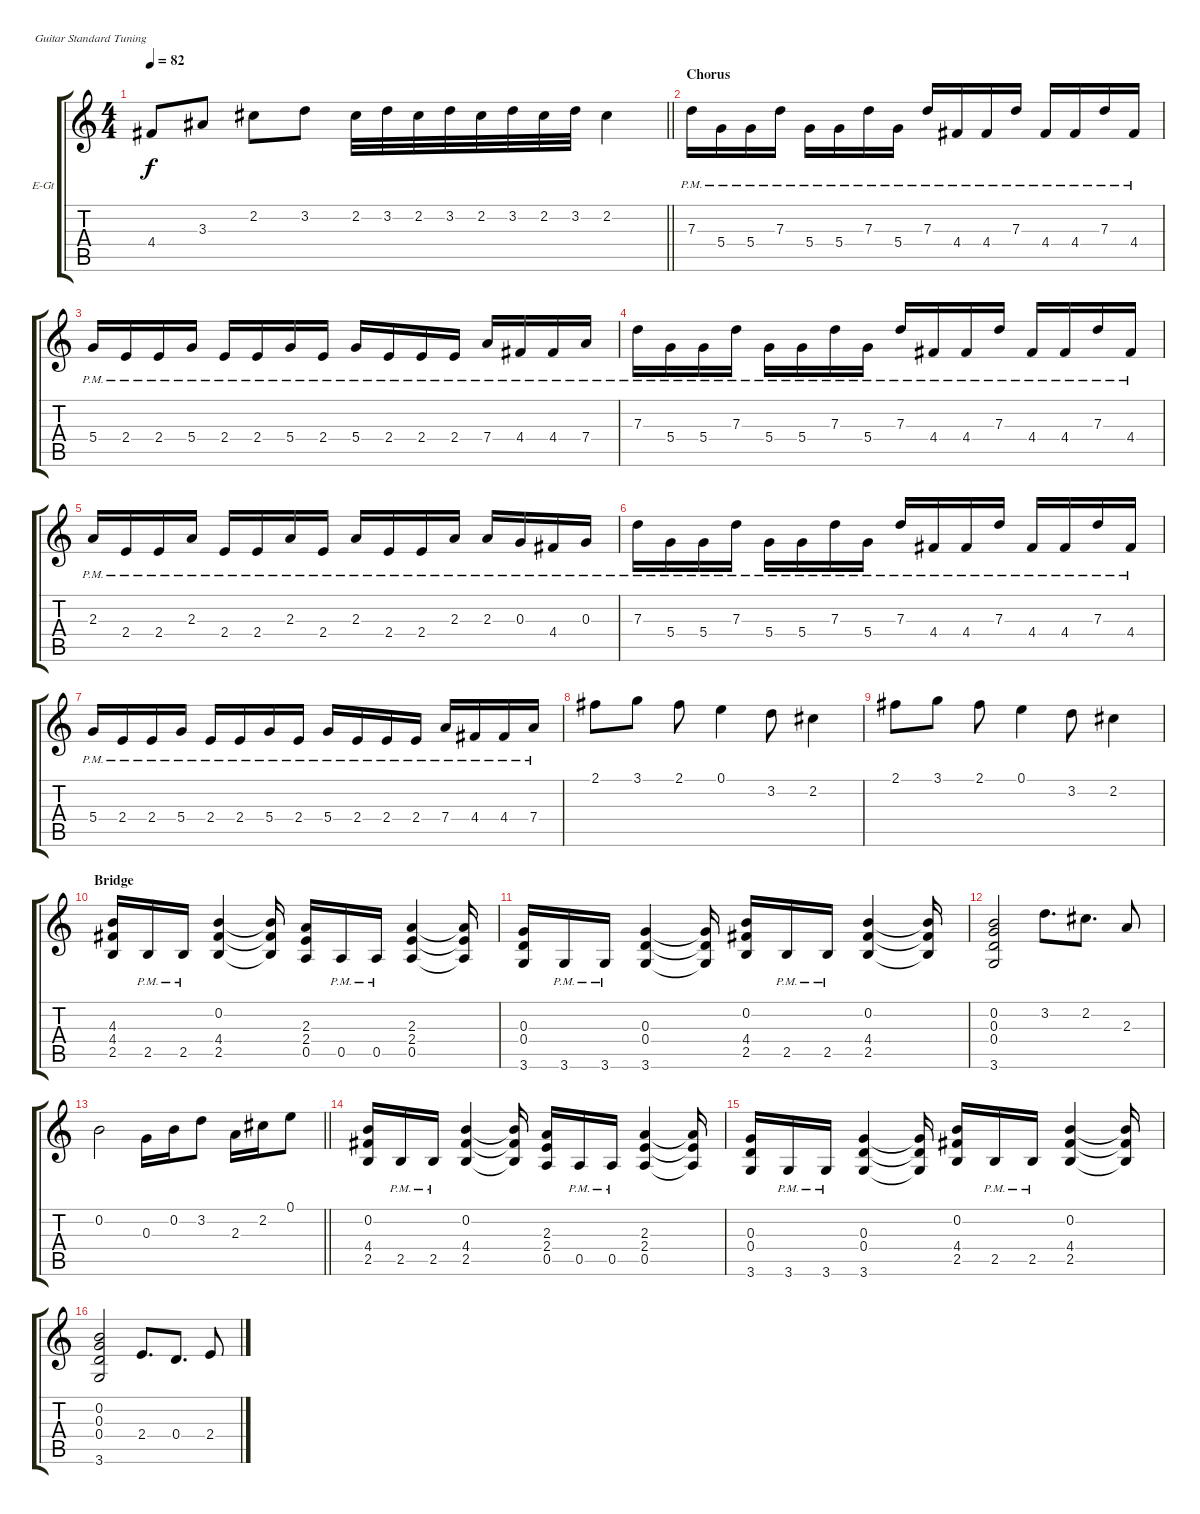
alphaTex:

\bracketExtendMode groupsimilarinstruments
\firstSystemTrackNameOrientation horizontal
\otherSystemsTrackNameOrientation horizontal
\track ("Mavrin" "E-Gt") {instrument distortionguitar}
\staff {score tabs}
\tuning (E4 B3 G3 D3 A2 E2)
\ts (4 4)
\tempo 82
\clef g2
\scale
0.362928
\barLineRight lightlight
\ks c
4.4.8{dy f} 3.3.8 2.2.8 3.2.8 2.2.32 3.2.32 2.2.32 3.2.32 2.2.32 3.2.32 2.2.32 3.2.32 2.2.4 |
\section ("" "Chorus")
\scale
0.333333 7.3{pm}.16 5.4{pm}.16 5.4{pm}.16 7.3{pm}.16 5.4{pm}.16 5.4{pm}.16 7.3{pm}.16 5.4{pm}.16 7.3{pm}.16 4.4{pm}.16 4.4{pm}.16 7.3{pm}.16 4.4{pm}.16 4.4{pm}.16 7.3{pm}.16 4.4{pm}.16 |
\scale
0.333333 5.4{pm}.16 2.4{pm}.16 2.4{pm}.16 5.4{pm}.16 2.4{pm}.16 2.4{pm}.16 5.4{pm}.16 2.4{pm}.16 5.4{pm}.16 2.4{pm}.16 2.4{pm}.16 2.4{pm}.16 7.4{pm}.16 4.4{pm}.16 4.4{pm}.16 7.4{pm}.16 |
\scale
0.333333 7.3{pm}.16 5.4{pm}.16 5.4{pm}.16 7.3{pm}.16 5.4{pm}.16 5.4{pm}.16 7.3{pm}.16 5.4{pm}.16 7.3{pm}.16 4.4{pm}.16 4.4{pm}.16 7.3{pm}.16 4.4{pm}.16 4.4{pm}.16 7.3{pm}.16 4.4{pm}.16 |
\scale
0.333333 2.3{pm}.16 2.4{pm}.16 2.4{pm}.16 2.3{pm}.16 2.4{pm}.16 2.4{pm}.16 2.3{pm}.16 2.4{pm}.16 2.3{pm}.16 2.4{pm}.16 2.4{pm}.16 2.3{pm}.16 2.3{pm}.16 0.3{pm}.16 4.4{pm}.16 0.3{pm}.16 |
\scale
0.333333 7.3{pm}.16 5.4{pm}.16 5.4{pm}.16 7.3{pm}.16 5.4{pm}.16 5.4{pm}.16 7.3{pm}.16 5.4{pm}.16 7.3{pm}.16 4.4{pm}.16 4.4{pm}.16 7.3{pm}.16 4.4{pm}.16 4.4{pm}.16 7.3{pm}.16 4.4{pm}.16 |
\scale
0.333333 5.4{pm}.16 2.4{pm}.16 2.4{pm}.16 5.4{pm}.16 2.4{pm}.16 2.4{pm}.16 5.4{pm}.16 2.4{pm}.16 5.4{pm}.16 2.4{pm}.16 2.4{pm}.16 2.4{pm}.16 7.4{pm}.16 4.4{pm}.16 4.4{pm}.16 7.4{pm}.16 |
\scale
0.306 2.1.8 3.1.8 2.1.8 0.1.4 3.2.8 2.2.4 |
\scale
0.306 2.1.8 3.1.8 2.1.8 0.1.4 3.2.8 2.2.4 |
\section ("" "Bridge")
\scale
0.388 (4.3 4.4 2.5).16 2.5{pm}.16 2.5{pm}.16 (0.2 4.4 2.5).4 (0.2{t} 4.4{t} 2.5{t}).16 (2.3 2.4 0.5).16 0.5{pm}.16 0.5{pm}.16 (2.3 2.4 0.5).4 (2.3{t} 2.4{t} 0.5{t}).16 |
\scale
0.476346 (0.3 0.4 3.6).16 3.6{pm}.16 3.6{pm}.16 (0.3 0.4 3.6).4 (0.3{t} 0.4{t} 3.6{t}).16 (0.2 4.4 2.5).16 2.5{pm}.16 2.5{pm}.16 (0.2 4.4 2.5).4 (0.2{t} 4.4{t} 2.5{t}).16 |
\scale
0.21044 (0.2 0.3 0.4 3.6).2 3.2.8{d} 2.2.8{d} 2.3.8 |
\scale
0.313214
\barLineRight lightlight
0.2.2 0.3.16 0.2.16 3.2.8 2.3.16 2.2.16 0.1.8 |
\scale
0.321725 (0.2 4.4 2.5).16 2.5{pm}.16 2.5{pm}.16 (0.2 4.4 2.5).4 (0.2{t} 4.4{t} 2.5{t}).16 (2.3 2.4 0.5).16 0.5{pm}.16 0.5{pm}.16 (2.3 2.4 0.5).4 (2.3{t} 2.4{t} 0.5{t}).16 |
\scale
0.484245 (0.3 0.4 3.6).16 3.6{pm}.16 3.6{pm}.16 (0.3 0.4 3.6).4 (0.3{t} 0.4{t} 3.6{t}).16 (0.2 4.4 2.5).16 2.5{pm}.16 2.5{pm}.16 (0.2 4.4 2.5).4 (0.2{t} 4.4{t} 2.5{t}).16 |
\scale
0.19403 (0.2 0.3 0.4 3.6).2 2.4.8{d} 0.4.8{d} 2.4.8
